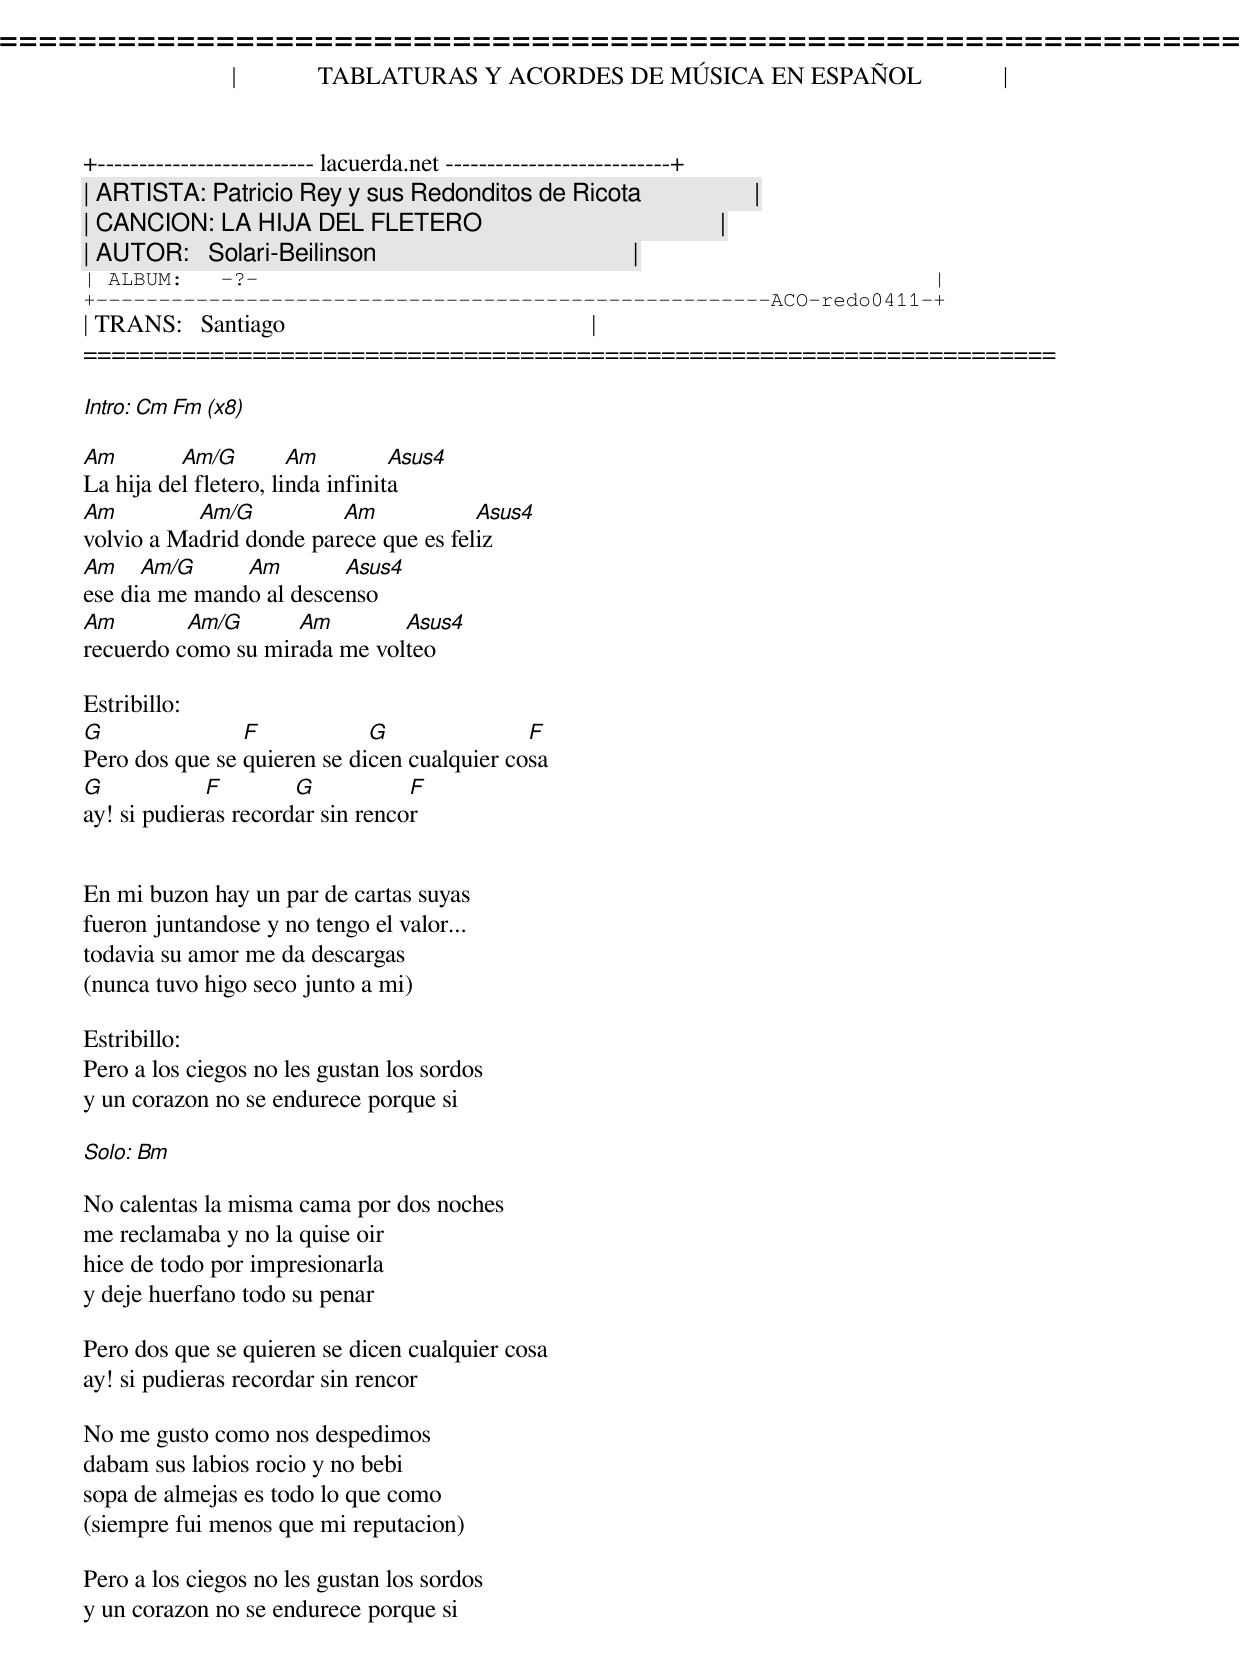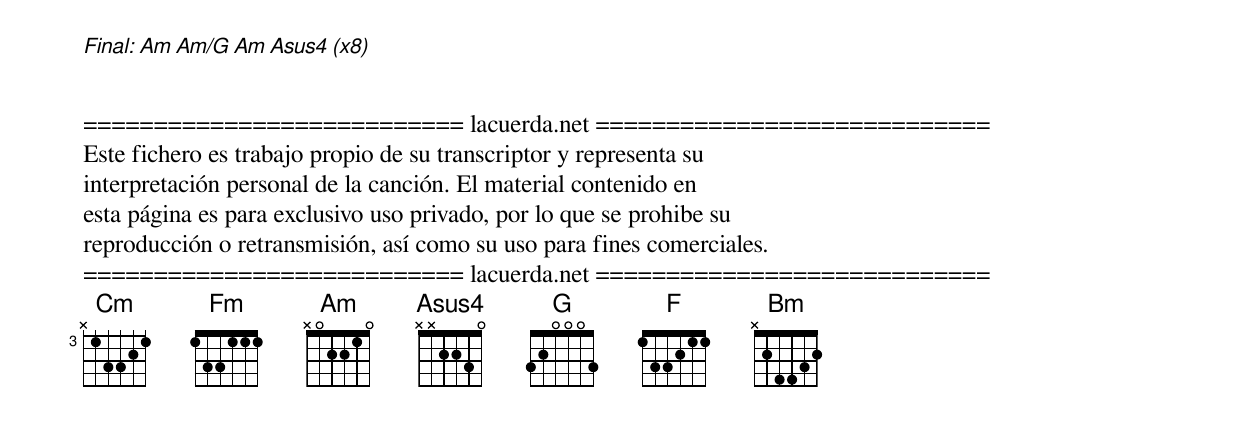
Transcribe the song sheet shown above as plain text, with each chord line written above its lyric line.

=====================================================================
|             TABLATURAS Y ACORDES DE MÚSICA EN ESPAÑOL             |
+-------------------------- lacuerda.net ---------------------------+
| ARTISTA: Patricio Rey y sus Redonditos de Ricota                  |
| CANCION: LA HIJA DEL FLETERO                                      |
| AUTOR:   Solari-Beilinson                                         |
| ALBUM:   -?-                                                      |
+------------------------------------------------------ACO-redo0411-+
| TRANS:   Santiago                                                 |
=====================================================================

Intro: Cm Fm (x8)

Am        Am/G         Am         Asus4
La hija del fletero, linda infinita
Am         Am/G          Am            Asus4
volvio a Madrid donde parece que es feliz
Am    Am/G     Am        Asus4
ese dia me mando al descenso
Am        Am/G      Am        Asus4
recuerdo como su mirada me volteo

Estribillo:
G               F            G               F
Pero dos que se quieren se dicen cualquier cosa
G            F        G           F
ay! si pudieras recordar sin rencor


En mi buzon hay un par de cartas suyas
fueron juntandose y no tengo el valor...
todavia su amor me da descargas
(nunca tuvo higo seco junto a mi)

Estribillo:
Pero a los ciegos no les gustan los sordos
y un corazon no se endurece porque si

Solo: Bm

No calentas la misma cama por dos noches
me reclamaba y no la quise oir
hice de todo por impresionarla
y deje huerfano todo su penar

Pero dos que se quieren se dicen cualquier cosa
ay! si pudieras recordar sin rencor

No me gusto como nos despedimos
dabam sus labios rocio y no bebi
sopa de almejas es todo lo que como
(siempre fui menos que mi reputacion)

Pero a los ciegos no les gustan los sordos
y un corazon no se endurece porque si

Final: Am Am/G Am Asus4 (x8)


=========================== lacuerda.net ============================
Este fichero es trabajo propio de su transcriptor y representa su
interpretación personal de la canción. El material contenido en
esta página es para exclusivo uso privado, por lo que se prohibe su
reproducción o retransmisión, así como su uso para fines comerciales.
=========================== lacuerda.net ============================
